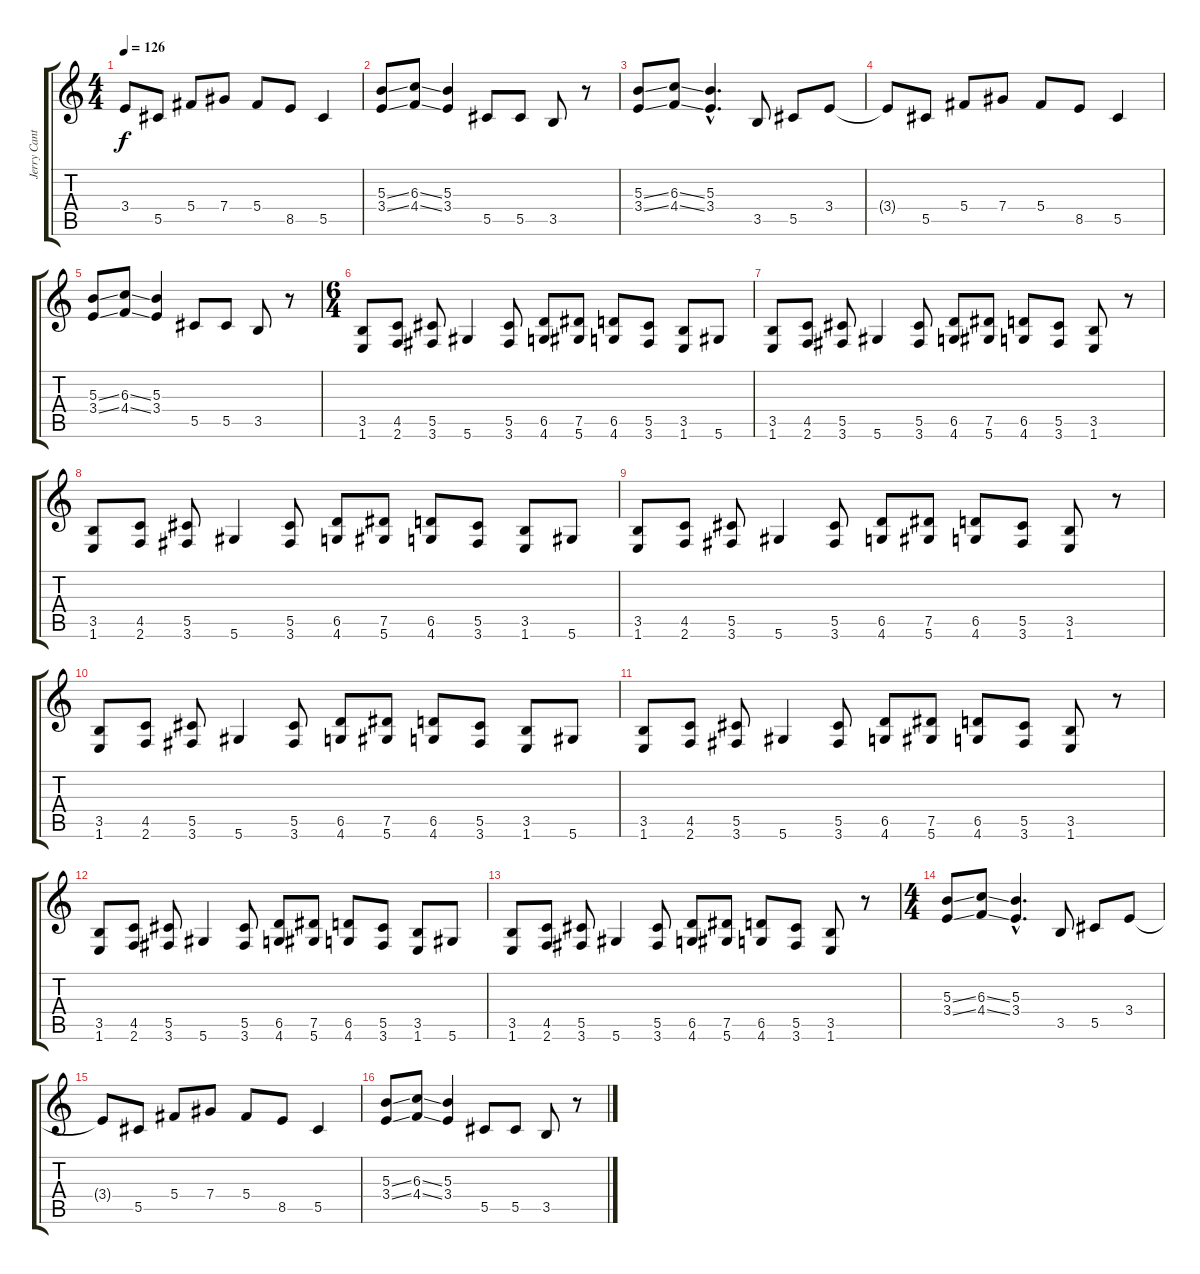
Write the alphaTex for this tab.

\track ("Jerry Cantrell (Guitar 1)" "Jerry Cant") {instrument overdrivenguitar}
\staff {score tabs}
\tuning (Eb4 Bb3 Gb3 Db3 Ab2 Eb2) {hide}
\ts (4 4)
\tempo 126
\clef g2
\ks c
3.4{t}.8{dy f} 5.5.8 5.4.8 7.4.8 5.4.8 8.5.8 5.5.4 |
(5.3{ss} 3.4{ss}).8 (6.3{ss} 4.4{ss}).8 (5.3 3.4).4 5.5.8 5.5.8 3.5.8 r.8 |
(5.3{ss} 3.4{ss}).8 (6.3{ss} 4.4{ss}).8 (5.3{hac} 3.4{hac}).4{d} 3.5.8 5.5.8 3.4.8 |
3.4{t}.8 5.5.8 5.4.8 7.4.8 5.4.8 8.5.8 5.5.4 |
(5.3{ss} 3.4{ss}).8 (6.3{ss} 4.4{ss}).8 (5.3 3.4).4 5.5.8 5.5.8 3.5.8 r.8 |
\ts (6 4)
(3.5 1.6).8 (4.5 2.6).8 (5.5 3.6).8 5.6.4 (5.5 3.6).8 (6.5 4.6).8 (7.5 5.6).8 (6.5 4.6).8 (5.5 3.6).8 (3.5 1.6).8 5.6.8 |
(3.5 1.6).8 (4.5 2.6).8 (5.5 3.6).8 5.6.4 (5.5 3.6).8 (6.5 4.6).8 (7.5 5.6).8 (6.5 4.6).8 (5.5 3.6).8 (3.5 1.6).8 r.8 |
(3.5 1.6).8 (4.5 2.6).8 (5.5 3.6).8 5.6.4 (5.5 3.6).8 (6.5 4.6).8 (7.5 5.6).8 (6.5 4.6).8 (5.5 3.6).8 (3.5 1.6).8 5.6.8 |
(3.5 1.6).8 (4.5 2.6).8 (5.5 3.6).8 5.6.4 (5.5 3.6).8 (6.5 4.6).8 (7.5 5.6).8 (6.5 4.6).8 (5.5 3.6).8 (3.5 1.6).8 r.8 |
(3.5 1.6).8 (4.5 2.6).8 (5.5 3.6).8 5.6.4 (5.5 3.6).8 (6.5 4.6).8 (7.5 5.6).8 (6.5 4.6).8 (5.5 3.6).8 (3.5 1.6).8 5.6.8 |
(3.5 1.6).8 (4.5 2.6).8 (5.5 3.6).8 5.6.4 (5.5 3.6).8 (6.5 4.6).8 (7.5 5.6).8 (6.5 4.6).8 (5.5 3.6).8 (3.5 1.6).8 r.8 |
(3.5 1.6).8 (4.5 2.6).8 (5.5 3.6).8 5.6.4 (5.5 3.6).8 (6.5 4.6).8 (7.5 5.6).8 (6.5 4.6).8 (5.5 3.6).8 (3.5 1.6).8 5.6.8 |
(3.5 1.6).8 (4.5 2.6).8 (5.5 3.6).8 5.6.4 (5.5 3.6).8 (6.5 4.6).8 (7.5 5.6).8 (6.5 4.6).8 (5.5 3.6).8 (3.5 1.6).8 r.8 |
\ts (4 4)
(5.3{ss} 3.4{ss}).8 (6.3{ss} 4.4{ss}).8 (5.3{hac} 3.4{hac}).4{d} 3.5.8 5.5.8 3.4.8 |
3.4{t}.8 5.5.8 5.4.8 7.4.8 5.4.8 8.5.8 5.5.4 |
(5.3{ss} 3.4{ss}).8 (6.3{ss} 4.4{ss}).8 (5.3 3.4).4 5.5.8 5.5.8 3.5.8 r.8
